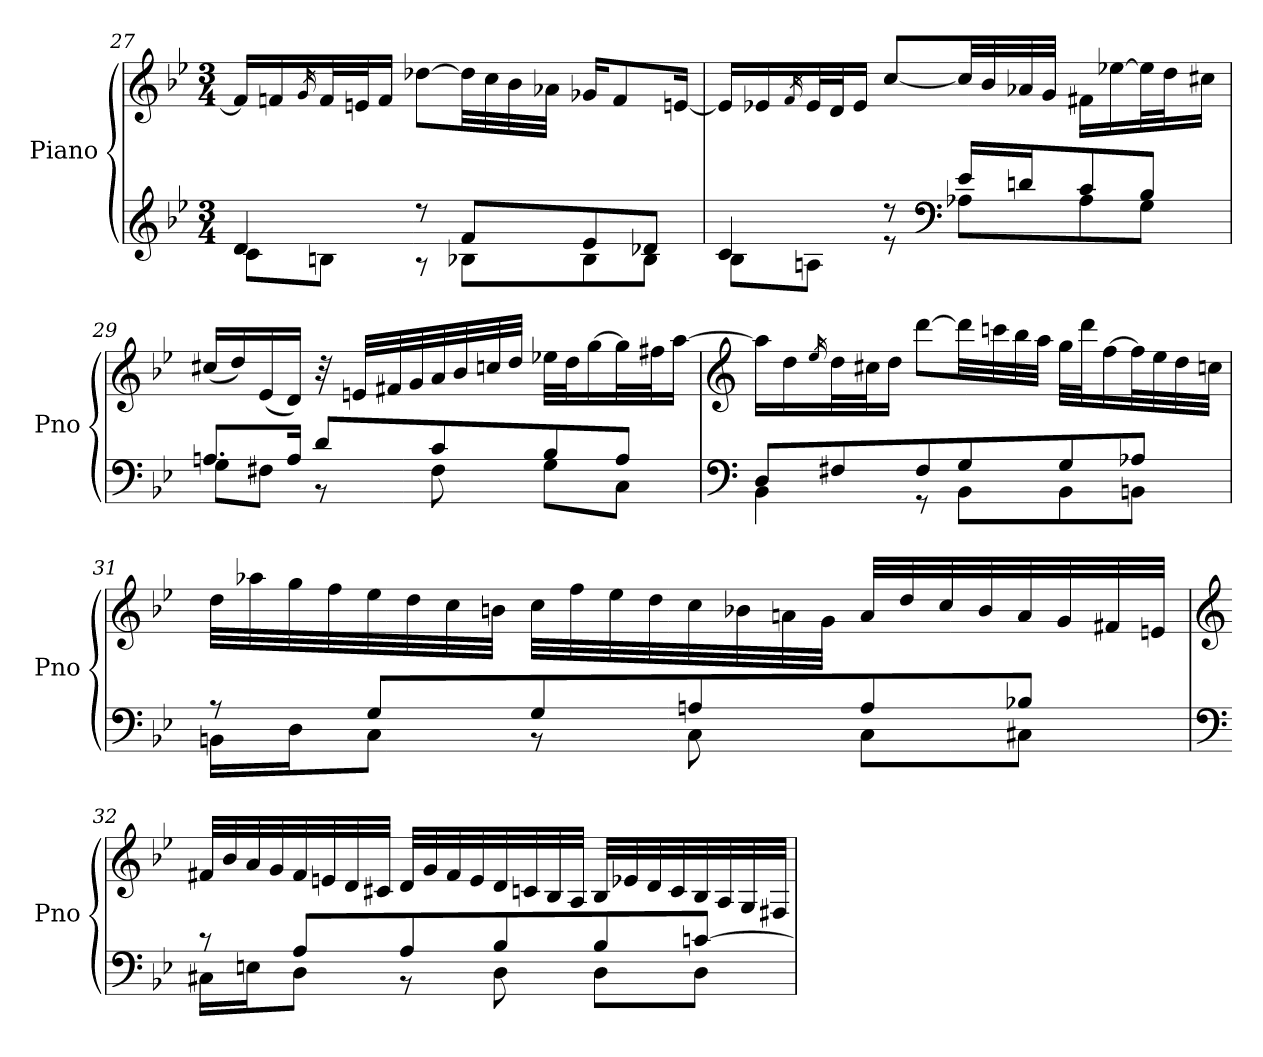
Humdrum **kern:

**kern	**kern
*part1	*part1
*staff2	*staff1
*I"Piano	*
*I'Pno	*
*clefG2	*clefG2
*k[b-e-]	*k[b-e-]
*M3/4	*M3/4
=27	=27
*^	*
4d/	8c\L	16f#/LL]
.	.	16fn/
.	.	16qg/
.	8Bn\J	32f/L
.	.	32en/J
.	.	16f/JJ
8r	8r	[8dd-X\L
8f/L	8B-X\L	32dd-\LL]
.	.	32cc\
.	.	32b-\
.	.	32a-X\JJJ
8e-/	8B-\	16g-X/KL
.	.	8f/
8d-X/J	8B-\J	.
.	.	[16en/Jk
!!LO:LB:g=z
=28	=28	=28
4c/	8B-\L	16e/LL]
.	.	16e-X/
.	.	16qf/
.	8An\J	32e-/L
.	.	32d/J
.	.	16e-/JJ
8r	8r	[8cc/L
*clefF4	*	*
16e-/LL	8A-X\L	32cc/LL]
.	.	32b-/
16dn/J	.	32a-X/
.	.	32g/JJJ
8c/	8A-\	16f#X\LL
.	.	[16ee-X\
8B-/J	8G\J	32ee-\L]
.	.	32dd\J
.	.	16cc#X\JJ
=29	=29	=29
8.An/L	8G\L	(<16cc#X/LL
.	.	16dd/)
.	8F#X\J	(<16e-/
16A/Jk	.	16d/JJ)
8d/L	8r	32r
.	.	32en/LLL
.	.	32f#X/
.	.	32g/
8c/	8F#\	32a/
.	.	32b-/
.	.	32ccn/
.	.	32dd/JJJ
8B-/	8G\L	32ee-X\LLL
.	.	32dd\J
.	.	[16gg\
8A/J	8C\J	32gg\L]
.	.	32ff#X\J
.	.	[16aa\JJ
!!LO:LB:g=z
=30	=30	=30
*clefF4	*	*clefG2
8D/L	4BB-\	16aa\LL]
.	.	16dd\
.	.	16qee-/
8F#X/	.	32dd\L
.	.	32cc#X\J
.	.	16dd\JJ
8F#/	8r	[8ddd\L
8G/	8BB-\L	32ddd\LL]
.	.	32cccn\
.	.	32bb-\
.	.	32aa\JJJ
8G/	8BB-\	32gg\LLL
.	.	32ddd\J
.	.	[16ff\
8A-X/J	8BBn\J	32ff\L]
.	.	32ee-\
.	.	32dd\
.	.	32ccn\JJJ
=31	=31	=31
8r	16BBn\LL	32dd\LLL
.	.	32aa-X\
.	16D\J	32gg\
.	.	32ff\
8G/L	8C\J	32ee-\
.	.	32dd\
.	.	32cc\
.	.	32bn\JJJ
8G/	8r	32cc\LLL
.	.	32ff\
.	.	32ee-\
.	.	32dd\
8An/	8C\	32cc\
.	.	32b-X\
.	.	32an\
.	.	32g\JJJ
8A/	8C\L	32a/LLL
.	.	32dd/
.	.	32cc/
.	.	32b-/
8B-X/J	8C#X\J	32a/
.	.	32g/
.	.	32f#X/
.	.	32en/JJJ
!!LO:LB:g=z
=32	=32	=32
*clefF4	*	*clefG2
8r	16C#X\LL	32f#X/LLL
.	.	32b-/
.	16En\J	32a/
.	.	32g/
8A/L	8D\J	32f#/
.	.	32en/
.	.	32d/
.	.	32c#X/JJJ
8A/	8r	32d/LLL
.	.	32g/
.	.	32f#/
.	.	32e/
8B-/	8D\	32d/
.	.	32cn/
.	.	32B-/
.	.	32A/JJJ
8B-/	8D\L	32B-/LLL
.	.	32e-X/
.	.	32d/
.	.	32c/
[8cn/J	8D\J	32B-/
.	.	32A/
.	.	32G/
.	.	32F#X/JJJ
*v	*v	*
=	=
*-	*-
